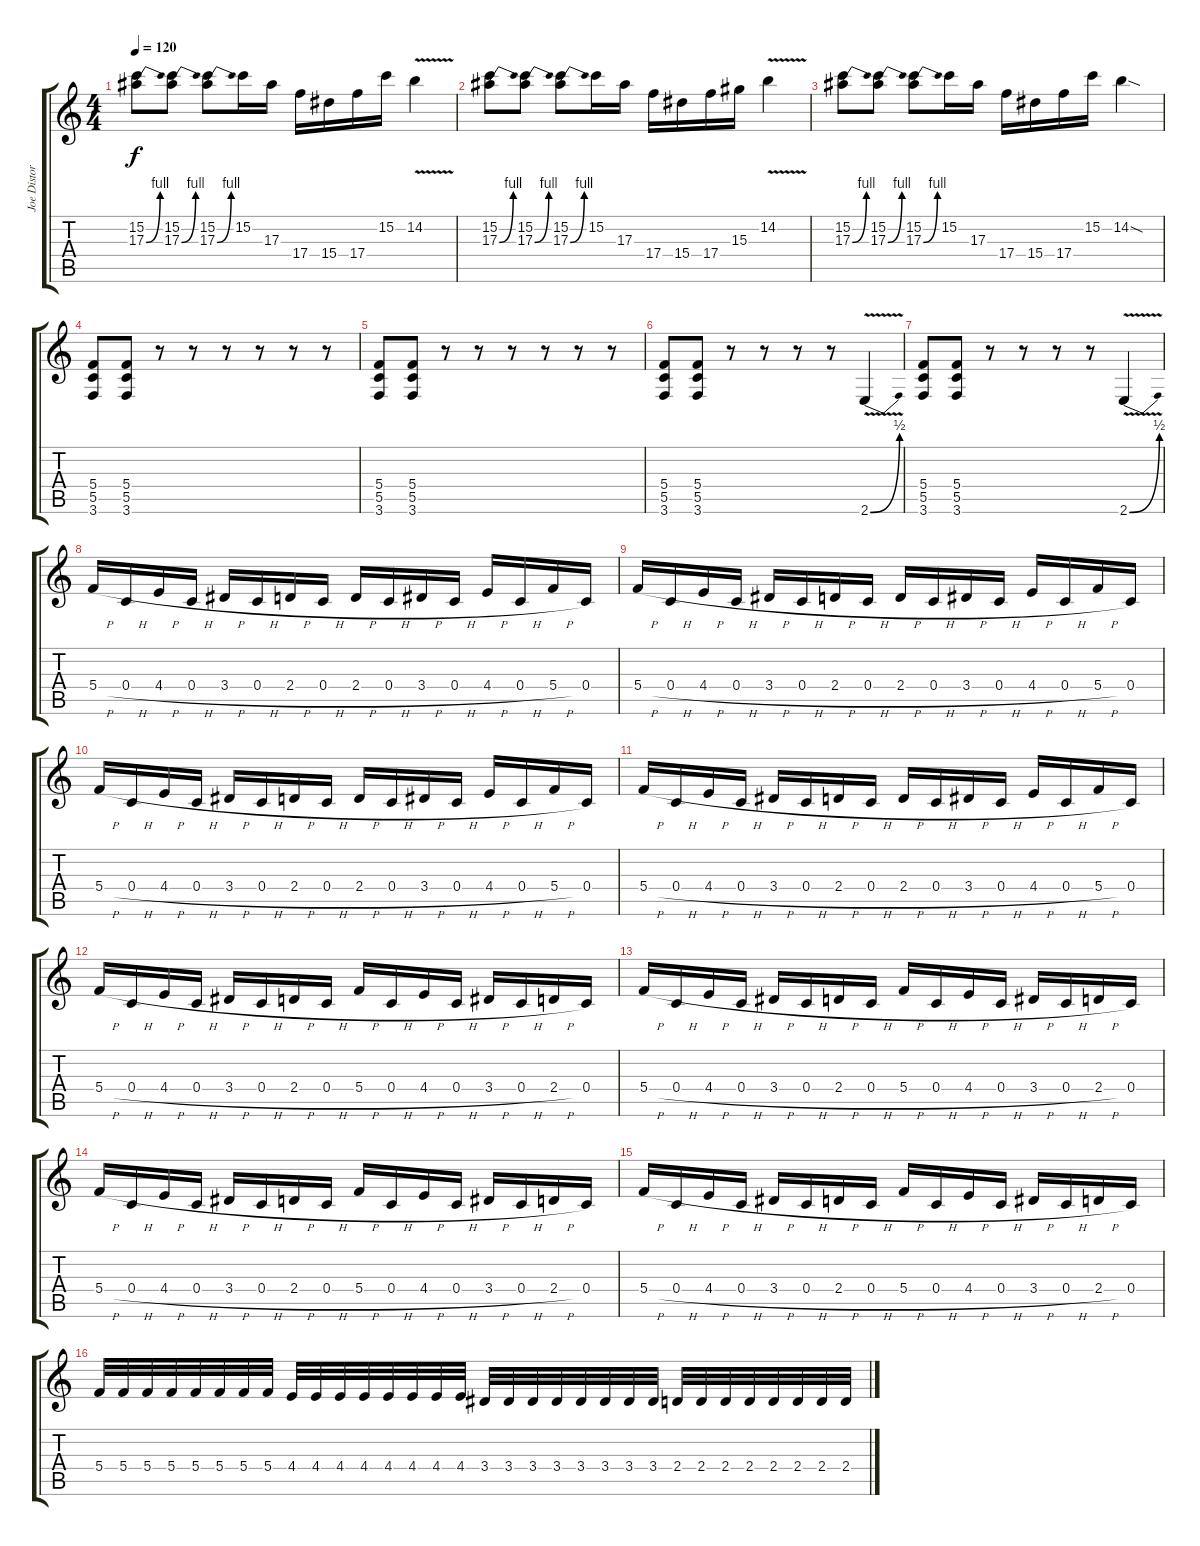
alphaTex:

\track ("Joe Distortion" "Joe Distor") {instrument overdrivenguitar}
\staff {score tabs}
\tuning (D4 A3 F3 C3 G2 D2) {hide}
\ts (4 4)
\tempo 120
\clef g2
\ks c
(15.2 17.3{be (bend 0 0 60 4)}).8{dy f} (15.2 17.3{be (bend 0 0 60 4)}).8 (15.2 17.3{be (bend 0 0 60 4)}).8 15.2.16 17.3.16 17.4.16 15.4.16 17.4.16 15.2.16 14.2{v}.4 |
(15.2 17.3{be (bend 0 0 60 4)}).8 (15.2 17.3{be (bend 0 0 60 4)}).8 (15.2 17.3{be (bend 0 0 60 4)}).8 15.2.16 17.3.16 17.4.16 15.4.16 17.4.16 15.3.16 14.2{v}.4 |
(15.2 17.3{be (bend 0 0 60 4)}).8 (15.2 17.3{be (bend 0 0 60 4)}).8 (15.2 17.3{be (bend 0 0 60 4)}).8 15.2.16 17.3.16 17.4.16 15.4.16 17.4.16 15.2.16 14.2{sod}.4 |
(5.4 5.5 3.6).8 (5.4 5.5 3.6).8 r.8 r.8 r.8 r.8 r.8 r.8 |
(5.4 5.5 3.6).8 (5.4 5.5 3.6).8 r.8 r.8 r.8 r.8 r.8 r.8 |
(5.4 5.5 3.6).8 (5.4 5.5 3.6).8 r.8 r.8 r.8 r.8 2.6{be (bend 0 0 60 2) v}.4 |
(5.4 5.5 3.6).8 (5.4 5.5 3.6).8 r.8 r.8 r.8 r.8 2.6{be (bend 0 0 60 2) v}.4 |
5.4{h}.16 0.4{h}.16 4.4{h}.16 0.4{h}.16 3.4{h}.16 0.4{h}.16 2.4{h}.16 0.4{h}.16 2.4{h}.16 0.4{h}.16 3.4{h}.16 0.4{h}.16 4.4{h}.16 0.4{h}.16 5.4{h}.16 0.4.16 |
5.4{h}.16 0.4{h}.16 4.4{h}.16 0.4{h}.16 3.4{h}.16 0.4{h}.16 2.4{h}.16 0.4{h}.16 2.4{h}.16 0.4{h}.16 3.4{h}.16 0.4{h}.16 4.4{h}.16 0.4{h}.16 5.4{h}.16 0.4.16 |
5.4{h}.16 0.4{h}.16 4.4{h}.16 0.4{h}.16 3.4{h}.16 0.4{h}.16 2.4{h}.16 0.4{h}.16 2.4{h}.16 0.4{h}.16 3.4{h}.16 0.4{h}.16 4.4{h}.16 0.4{h}.16 5.4{h}.16 0.4.16 |
5.4{h}.16 0.4{h}.16 4.4{h}.16 0.4{h}.16 3.4{h}.16 0.4{h}.16 2.4{h}.16 0.4{h}.16 2.4{h}.16 0.4{h}.16 3.4{h}.16 0.4{h}.16 4.4{h}.16 0.4{h}.16 5.4{h}.16 0.4.16 |
5.4{h}.16 0.4{h}.16 4.4{h}.16 0.4{h}.16 3.4{h}.16 0.4{h}.16 2.4{h}.16 0.4{h}.16 5.4{h}.16 0.4{h}.16 4.4{h}.16 0.4{h}.16 3.4{h}.16 0.4{h}.16 2.4{h}.16 0.4.16 |
5.4{h}.16 0.4{h}.16 4.4{h}.16 0.4{h}.16 3.4{h}.16 0.4{h}.16 2.4{h}.16 0.4{h}.16 5.4{h}.16 0.4{h}.16 4.4{h}.16 0.4{h}.16 3.4{h}.16 0.4{h}.16 2.4{h}.16 0.4.16 |
5.4{h}.16 0.4{h}.16 4.4{h}.16 0.4{h}.16 3.4{h}.16 0.4{h}.16 2.4{h}.16 0.4{h}.16 5.4{h}.16 0.4{h}.16 4.4{h}.16 0.4{h}.16 3.4{h}.16 0.4{h}.16 2.4{h}.16 0.4.16 |
5.4{h}.16 0.4{h}.16 4.4{h}.16 0.4{h}.16 3.4{h}.16 0.4{h}.16 2.4{h}.16 0.4{h}.16 5.4{h}.16 0.4{h}.16 4.4{h}.16 0.4{h}.16 3.4{h}.16 0.4{h}.16 2.4{h}.16 0.4.16 |
5.4.32 5.4.32 5.4.32 5.4.32 5.4.32 5.4.32 5.4.32 5.4.32 4.4.32 4.4.32 4.4.32 4.4.32 4.4.32 4.4.32 4.4.32 4.4.32 3.4.32 3.4.32 3.4.32 3.4.32 3.4.32 3.4.32 3.4.32 3.4.32 2.4.32 2.4.32 2.4.32 2.4.32 2.4.32 2.4.32 2.4.32 2.4.32
